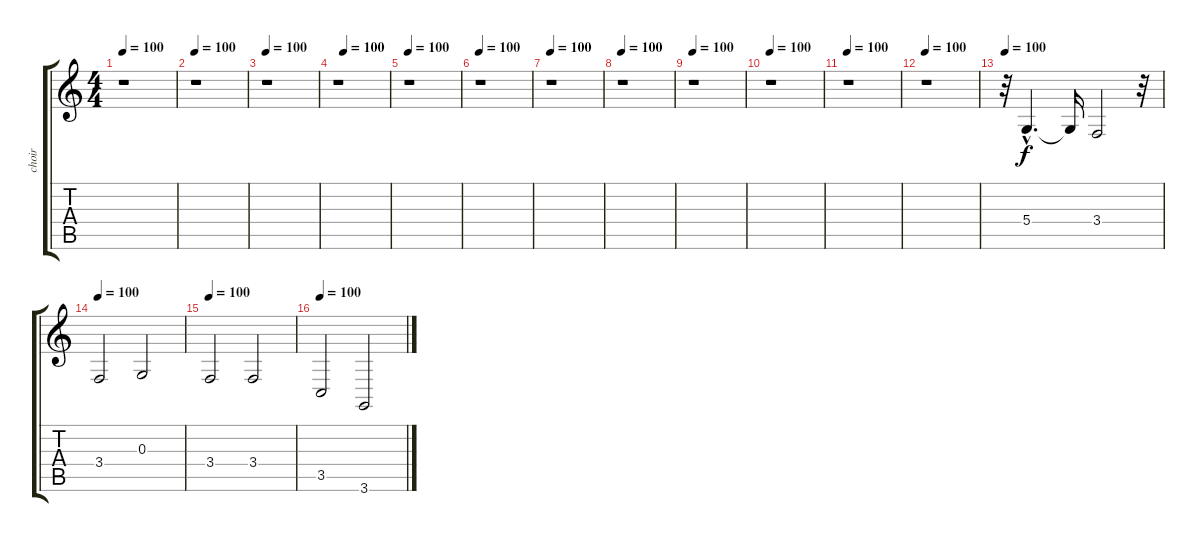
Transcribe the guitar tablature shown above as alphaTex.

\track ("choir" "choir") {instrument choiraahs}
\staff {score tabs}
\tuning (E4 B3 G3 D3 A2 E2) {hide}
\ts (4 4)
\tempo 100
\clef g2
\ks c
r.1{dy f instrument choiraahs} |
\tempo 100
r.1 |
\tempo 100
r.1 |
\tempo (100 0.125)
r.1 |
\tempo 100
r.1 |
\tempo 100
r.1 |
\tempo 100
r.1 |
\tempo 100
r.1 |
\tempo 100
r.1 |
\tempo 100
r.1 |
\tempo 100
r.1 |
\tempo 100
r.1 |
\tempo 100
r.32 5.4{hac}.4{d} 5.4{t}.16 3.4.2 r.32 |
\tempo 100
3.4.2 0.3.2 |
\tempo 100
3.4.2 3.4.2 |
\tempo 100
3.5.2 3.6.2
